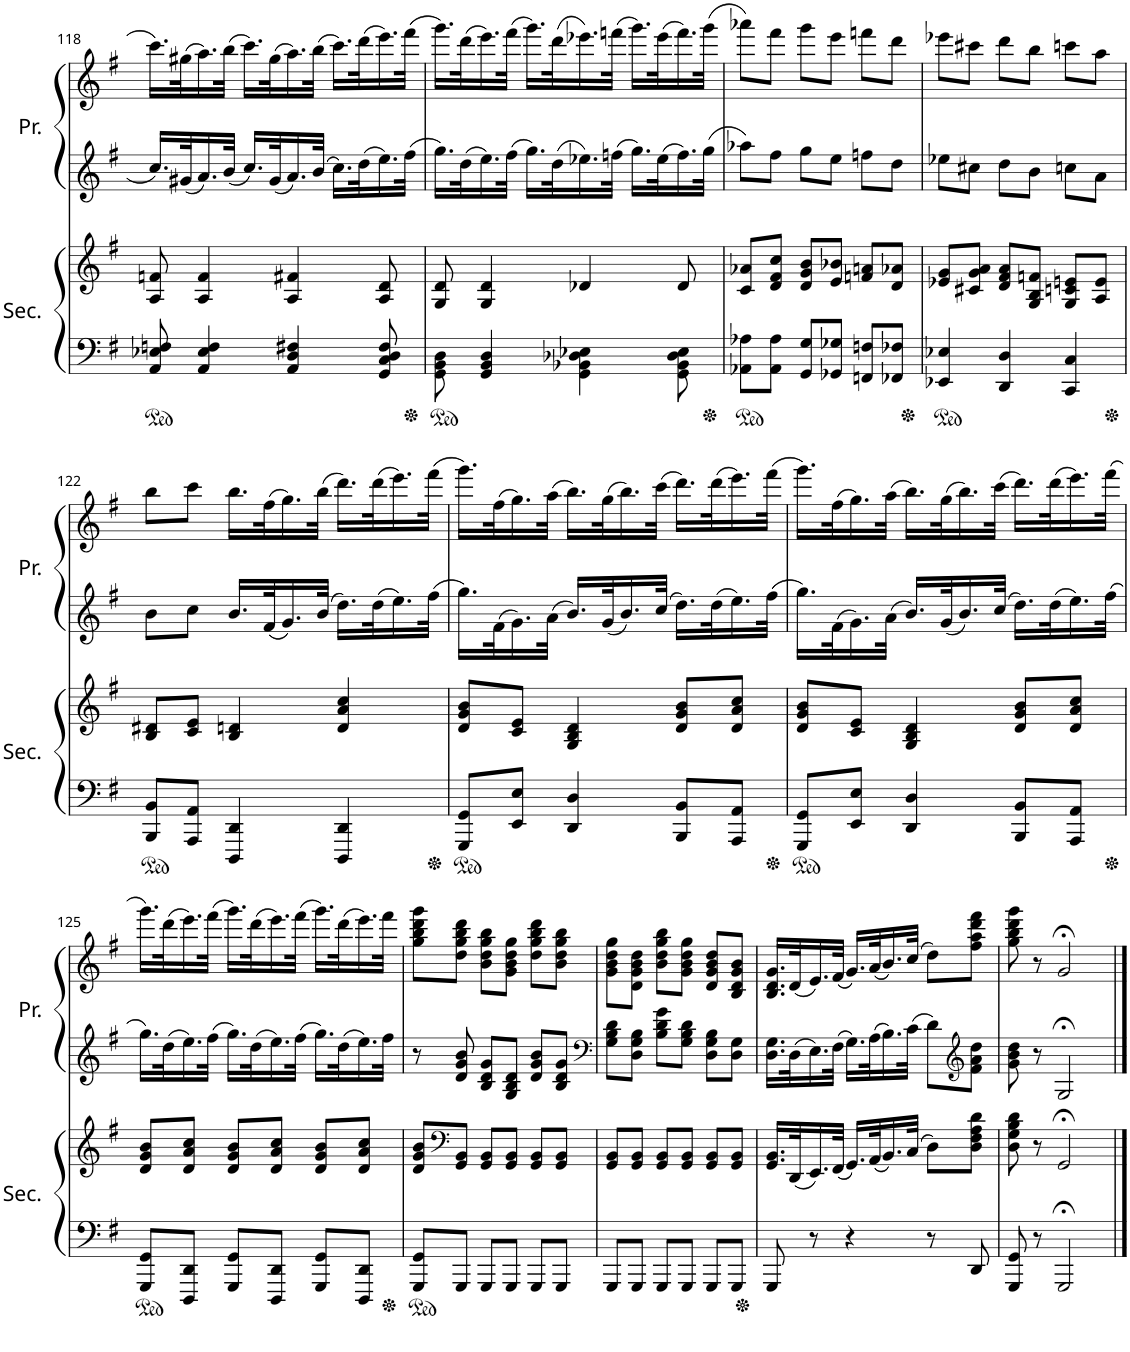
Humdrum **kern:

**kern	**kern	**kern	**kern
*part2	*part2	*part1	*part1
*staff4	*staff3	*staff2	*staff1
*I"Secondo	*	*I"Primo	*
*I'Sec.	*	*I'Pr.	*
!!LO:PB:g=z
*clefF4	*clefG2	*clefG2	*clefG2
*k[f#]	*k[f#]	*k[f#]	*k[f#]
*M3/4	*M3/4	*M3/4	*M3/4
=118	=118	=118	=118
8AA/ 8E-X/ 8Fn/	8A/ 8fn/	16.cc/LL	16.ccc\LL
.	.	32g#X/K	(32gg#X\K
4AA/ 4E-/ 4F/	4A/ 4f/	16.a/	16.aa\)
.	.	32b/JJk	(32bb\JJk
.	.	16.cc/LL	16.ccc\LL)
.	.	32g#/K	(32gg#\K
4AA/ 4D/ 4F#X/	4A/ 4f#X/	16.a/	16.aa\)
.	.	32b/JJk	(32bb\JJk
.	.	16.cc\LL	16.ccc\LL)
.	.	32dd\K	(32ddd\K
8GG/ 8C/ 8D/ 8F#/	8A/ 8d/	16.ee\	16.eee\)
.	.	32ff#\JJk	(32fff#\JJk
=119	=119	=119	=119
8GG\ 8BB\ 8D\	8G/ 8d/	16.gg\LL	16.ggg\LL)
.	.	32dd\K	(32ddd\K
4GG/ 4BB/ 4D/	4G/ 4d/	16.ee\	16.eee\)
.	.	32ff#\JJk	(32fff#\JJk
.	.	16.gg\LL	16.ggg\LL)
.	.	32dd\K	(32ddd\K
4GG\ 4BB-X\ 4D-X\ 4E-X\	4d-X/	16.ee-X\	16.eee-X\)
.	.	32ffn\JJk	(32fffn\JJk
.	.	16.gg\LL	16.ggg\LL)
.	.	32ee-\K	(32eee-\K
8GG\ 8BB-\ 8D-\ 8E-\	8d-/	16.ff\	16.fff\)
.	.	32gg\JJk	(32ggg\JJk
=120	=120	=120	=120
8AA-X\ 8A-X\L	8c/ 8a-X/L	8aa-X\L	8aaa-X\L)
8AA-\ 8A-\J	8d/ 8f#/ 8cc/J	8ff#\J	8fff#\J
8GG/ 8G/L	8d/ 8g/ 8b/L	8gg\L	8ggg\L
8GG-X/ 8G-X/J	8e/ 8b-X/J	8ee\J	8eee\J
8FFn/ 8Fn/L	8fn/ 8an/L	8ffn\L	8fffn\L
8FF-X/ 8F-X/J	8d/ 8a-X/J	8dd\J	8ddd\J
=121	=121	=121	=121
4EE-X/ 4E-X/	8e-X/ 8g/L	8ee-X\L	8eee-X\L
.	8c#X/ 8g/ 8a/J	8cc#X\J	8ccc#X\J
4DD/ 4D/	8d/ 8f#/ 8a/L	8dd\L	8ddd\L
.	8G/ 8B/ 8fn/J	8b\J	8bb\J
4CC/ 4C/	8G/ 8cn/ 8en/L	8ccn\L	8cccn\L
.	8A/ 8e/J	8a\J	8aa\J
!!LO:LB:g=z
=122	=122	=122	=122
8BBB/ 8BB/L	8B/ 8d#X/L	8b\L	8bb\L
8AAA/ 8AA/J	8c/ 8e/J	8cc\J	8ccc\J
4DDD/ 4DD/	4B/ 4dn/	16.b/LL	16.bb\LL
.	.	32f#/K	(32ff#\K
.	.	16.g/	16.gg\)
.	.	32b/JJk	(32bb\JJk
4DDD/ 4DD/	4d/ 4a/ 4cc/	16.dd\LL	16.ddd\LL)
.	.	32dd\K	(32ddd\K
.	.	16.ee\	16.eee\)
.	.	32ff#\JJk	(32fff#\JJk
=123	=123	=123	=123
8GGG/ 8GG/L	8d/ 8g/ 8b/L	16.gg\LL	16.ggg\LL)
.	.	32f#\K	(32ff#\K
8EE/ 8E/J	8c/ 8e/J	16.g\	16.gg\)
.	.	32a\JJk	(32aa\JJk
4DD/ 4D/	4G/ 4B/ 4d/	16.b/LL	16.bb\LL)
.	.	32g/K	(32gg\K
.	.	16.b/	16.bb\)
.	.	32cc/JJk	(32ccc\JJk
8BBB/ 8BB/L	8d/ 8g/ 8b/L	16.dd\LL	16.ddd\LL)
.	.	32dd\K	(32ddd\K
8AAA/ 8AA/J	8d/ 8a/ 8cc/J	16.ee\	16.eee\)
.	.	32ff#\JJk	(32fff#\JJk
=124	=124	=124	=124
8GGG/ 8GG/L	8d/ 8g/ 8b/L	16.gg\LL	16.ggg\LL)
.	.	32f#\K	(32ff#\K
8EE/ 8E/J	8c/ 8e/J	16.g\	16.gg\)
.	.	32a\JJk	(32aa\JJk
4DD/ 4D/	4G/ 4B/ 4d/	16.b/LL	16.bb\LL)
.	.	32g/K	(32gg\K
.	.	16.b/	16.bb\)
.	.	32cc/JJk	(32ccc\JJk
8BBB/ 8BB/L	8d/ 8g/ 8b/L	16.dd\LL	16.ddd\LL)
.	.	32dd\K	(32ddd\K
8AAA/ 8AA/J	8d/ 8a/ 8cc/J	16.ee\	16.eee\)
.	.	32ff#\JJk	(32fff#\JJk
!!LO:LB:g=z
=125	=125	=125	=125
8GGG/ 8GG/L	8d/ 8g/ 8b/L	16.gg\LL	16.ggg\LL)
.	.	32dd\K	(32ddd\K
8DDD/ 8DD/J	8d/ 8a/ 8cc/J	16.ee\	16.eee\)
.	.	32ff#\JJk	(32fff#\JJk
8GGG/ 8GG/L	8d/ 8g/ 8b/L	16.gg\LL	16.ggg\LL)
.	.	32dd\K	(32ddd\K
8DDD/ 8DD/J	8d/ 8a/ 8cc/J	16.ee\	16.eee\)
.	.	32ff#\JJk	(32fff#\JJk
8GGG/ 8GG/L	8d/ 8g/ 8b/L	16.gg\LL	16.ggg\LL)
.	.	32dd\K	(32ddd\K
8DDD/ 8DD/J	8d/ 8a/ 8cc/J	16.ee\	16.eee\)
.	.	32ff#\JJk	32fff#\JJk
=126	=126	=126	=126
8GGG/ 8GG/L	8d/ 8g/ 8b/L	8r	8gg\ 8bb\ 8ddd\ 8ggg\L
*	*clefF4	*	*
8GGG/J	8GG/ 8BB/J	8d/ 8g/ 8b/	8dd\ 8gg\ 8bb\ 8ddd\J
8GGG/L	8GG/ 8BB/L	8B/ 8d/ 8g/L	8b\ 8dd\ 8gg\ 8bb\L
8GGG/J	8GG/ 8BB/J	8G/ 8B/ 8d/J	8g\ 8b\ 8dd\ 8gg\J
8GGG/L	8GG/ 8BB/L	8d/ 8g/ 8b/L	8dd\ 8gg\ 8bb\ 8ddd\L
8GGG/J	8GG/ 8BB/J	8B/ 8d/ 8g/J	8b\ 8dd\ 8gg\ 8bb\J
=127	=127	=127	=127
*	*	*clefF4	*
8GGG/L	8GG/ 8BB/L	8G\ 8B\ 8d\L	8g\ 8b\ 8dd\ 8gg\L
8GGG/J	8GG/ 8BB/J	8D\ 8G\ 8B\J	8d\ 8g\ 8b\ 8dd\J
8GGG/L	8GG/ 8BB/L	8B\ 8d\ 8g\L	8b\ 8dd\ 8gg\ 8bb\L
8GGG/J	8GG/ 8BB/J	8G\ 8B\ 8d\J	8g\ 8b\ 8dd\ 8gg\J
8GGG/L	8GG/ 8BB/L	8D\ 8G\ 8B\L	8d/ 8g/ 8b/ 8dd/L
8GGG/J	8GG/ 8BB/J	8D\ 8G\J	8B/ 8d/ 8g/ 8b/J
=128	=128	=128	=128
8GGG/	16.GG/ 16.BB/LL	16.D\ 16.G\LL	16.B/ 16.d/ 16.g/LL
.	(32DD/K	32D\K	(32d/K
8r	16.EE/)	16.E\	16.e/)
.	(32FF#/JJk	32F#\JJk	(32f#/JJk
4r	16.GG/LL)	16.G\LL	16.g/LL)
.	(32AA/K	32A\K	(32a/K
.	16.BB/)	16.B\	16.b/)
.	(32C/JJk	32c\JJk	(32cc/JJk
8r	8D\L)	8d\L	8dd\L)
*	*	*clefG2	*
8DD/	8D\ 8F#\ 8A\ 8d\J	8f#\ 8a\ 8dd\J	8ff#\ 8aa\ 8ddd\ 8fff#\J
=129	=129	=129	=129
8GGG/ 8GG/	8D\ 8G\ 8B\ 8d\	8g\ 8b\ 8dd\	8gg\ 8bb\ 8ddd\ 8ggg\
8r	8r	8r	8r
2GGG;</	2GG;</	2G;</	2g;</
==	==	==	==
*-	*-	*-	*-
